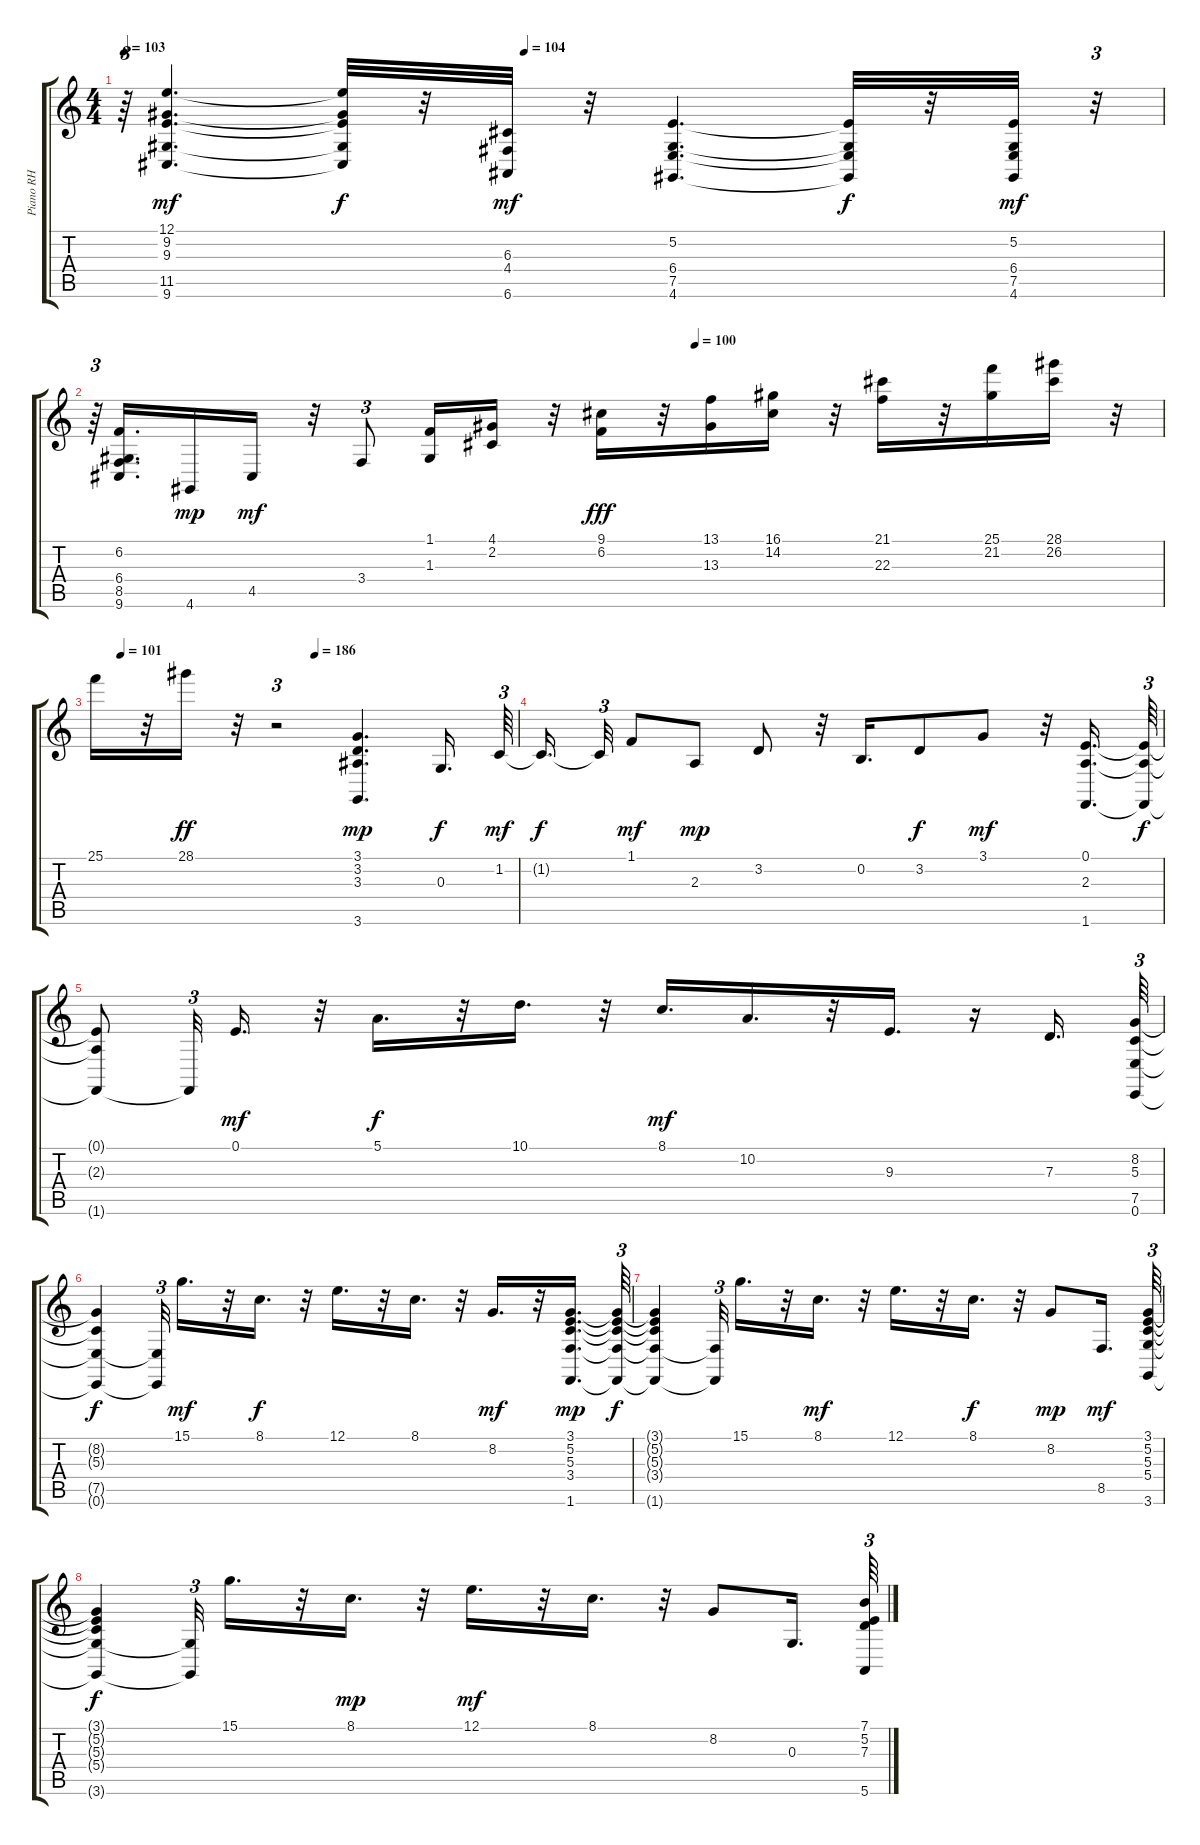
\track ("Piano RH" "Piano RH") {instrument acousticgrandpiano}
\staff {score tabs}
\tuning (E4 B3 G3 D3 A2 E2) {hide}
\ts (4 4)
\tempo 103
\tempo (104 0.3854166666666667)
\clef g2
\ks c
r.64{tu (3 2) dy mf} (12.1 9.2 9.3 11.5 9.6).4{d} (12.1{t} 9.2{t} 9.3{t} 11.5{t} 9.6{t}).32{dy f} r.32 (6.3 4.4 6.6).32{dy mf} r.32 (5.2 6.4 7.5 4.6).4{d} (5.2{t} 6.4{t} 7.5{t} 4.6{t}).32{dy f} r.32 (5.2 6.4 7.5 4.6).32{dy mf} r.32{tu (3 2)} |
\tempo (100 0.5625)
r.64{tu (3 2)} (6.2 6.4 8.5 9.6).16{d} 4.6.16{dy mp} 4.5.16{dy mf} r.32 3.4.8{tu (3 2)} (1.1 1.3).16 (4.1 2.2).16 r.32 (9.1 6.2).16{dy fff} r.32 (13.1 13.3).16 (16.1 14.2).16 r.32 (21.1 22.3).16 r.32 (25.1 21.2).16 (28.1 26.2).16 r.32 |
\tempo (101 0.0625)
\tempo (186 0.5208333333333334)
25.1.16 r.32 28.1.16{dy ff} r.32 r.2{tu (3 2)} (3.1 3.2 3.3 3.6).4{d dy mp} 0.3.16{d dy f} 1.2.64{tu (3 2) dy mf} |
1.2{t}.16{d dy f beam splitsecondary} 1.2{t}.32{tu (3 2)} 1.1.8{dy mf} 2.3.8{dy mp} 3.2.8 r.32 0.2.16{d} 3.2.8{dy f} 3.1.8{dy mf} r.32 (0.1 2.3 1.6).16{d} (0.1{t} 2.3{t} 1.6{t}).64{tu (3 2) dy f} |
(0.1{t} 2.3{t} 1.6{t}).8 1.6{t}.32{tu (3 2) beam splitsecondary} 0.1.16{d dy mf} r.32 5.1.16{d dy f} r.32 10.1.16{d} r.32 8.1.16{d dy mf} 10.2.16{d} r.32 9.3.16{d} r.16 7.3.16{d} (8.2 5.3 7.5 0.6).64{tu (3 2)} |
(8.2{t} 5.3{t} 7.5{t} 0.6{t}).4{dy f} (7.5{t} 0.6{t}).32{tu (3 2)} 15.1.16{d dy mf} r.32 8.1.16{d dy f} r.32 12.1.16{d} r.32 8.1.16{d} r.32 8.2.16{d dy mf} r.32 (3.1 5.2 5.3 3.4 1.6).16{d dy mp} (3.1{t} 5.2{t} 5.3{t} 3.4{t} 1.6{t}).64{tu (3 2) dy f} |
(3.1{t} 5.2{t} 5.3{t} 3.4{t} 1.6{t}).4 (3.4{t} 1.6{t}).32{tu (3 2)} 15.1.16{d} r.32 8.1.16{d dy mf} r.32 12.1.16{d} r.32 8.1.16{d dy f} r.32 8.2.8{dy mp} 8.5.16{d dy mf} (3.1 5.2 5.3 5.4 3.6).64{tu (3 2)} |
(3.1{t} 5.2{t} 5.3{t} 5.4{t} 3.6{t}).4{dy f} (5.4{t} 3.6{t}).32{tu (3 2)} 15.1.16{d} r.32 8.1.16{d dy mp} r.32 12.1.16{d dy mf} r.32 8.1.16{d} r.32 8.2.8 0.3.16{d} (7.1 5.2 7.3 5.6).64{tu (3 2)}
